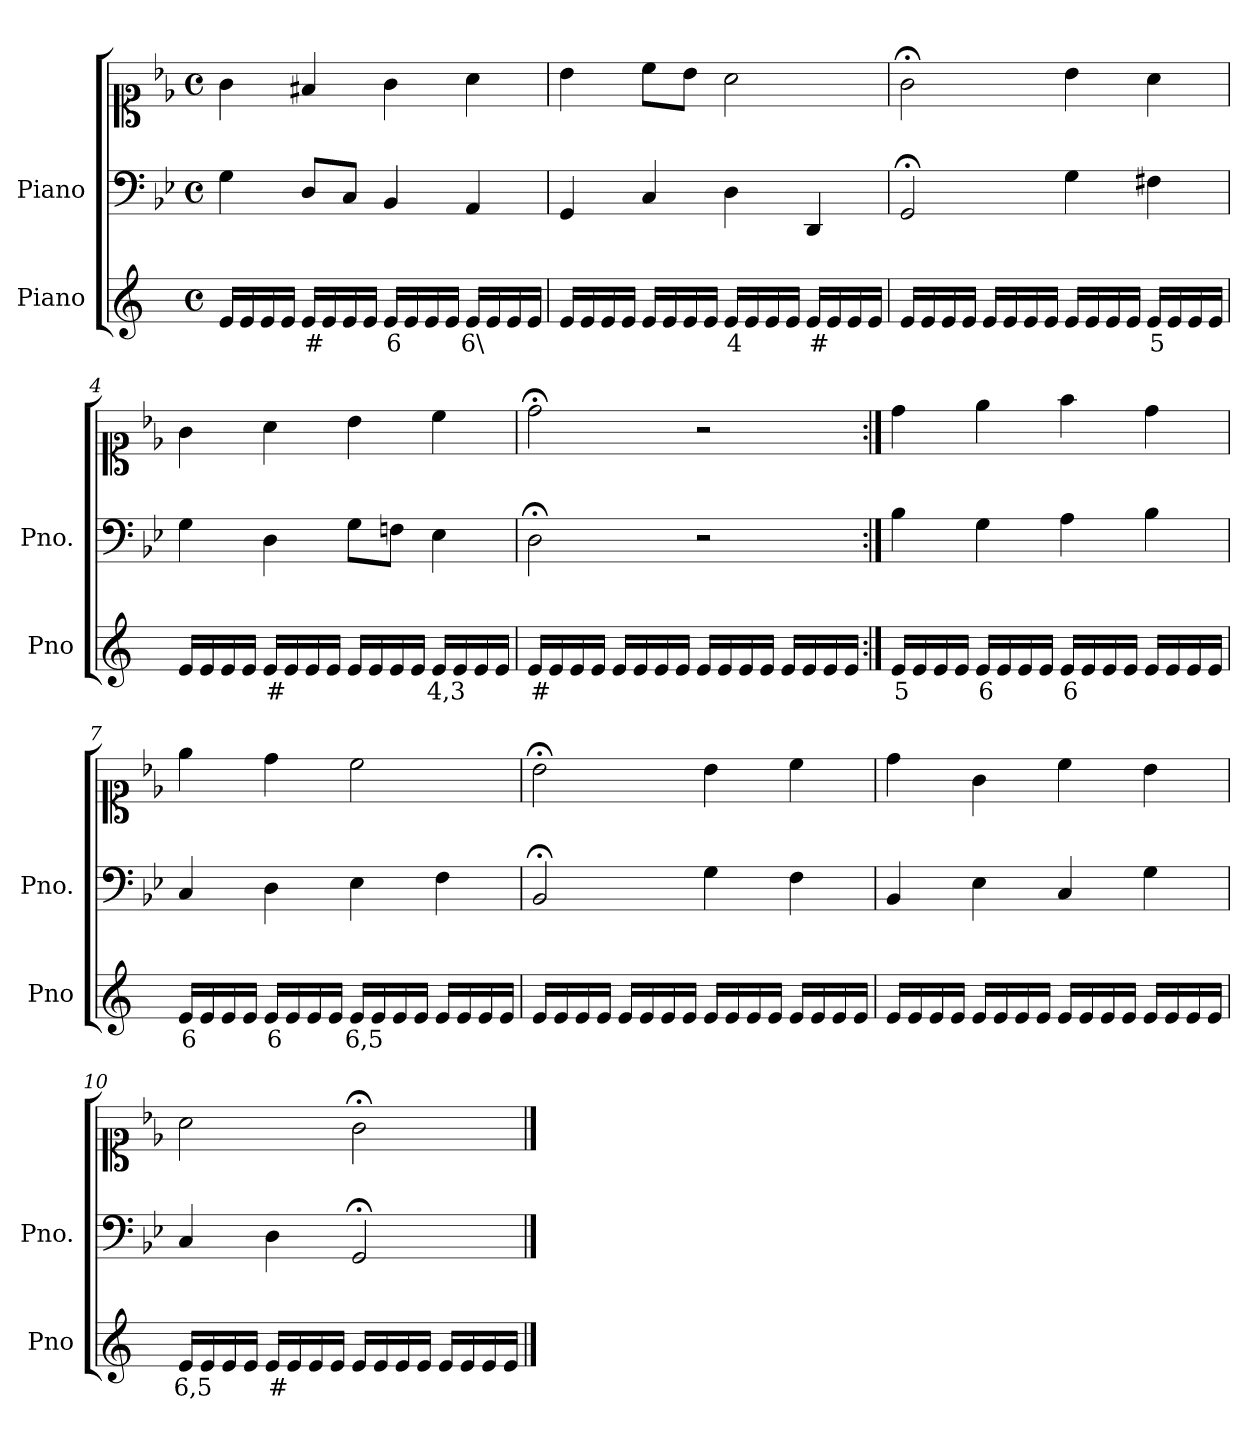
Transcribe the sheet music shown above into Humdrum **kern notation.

**kern	**text	**kern	**kern
*part2	*part2	*part1	*part1
*staff3	*staff3	*staff2	*staff1
*I"Piano	*	*I"Piano	*
*I'Pno	*	*I'Pno.	*
*clefG2	*	*clefF4	*clefC1
*k[]	*	*k[b-e-]	*k[b-e-]
*M4/4	*	*M4/4	*M4/4
*met(c)	*	*met(c)	*met(c)
=1	=1	=1	=1
16e/LL	.	4G\	4g\
16e/	.	.	.
16e/	.	.	.
16e/JJ	.	.	.
!	!LO:LY:b	!	!
16e/LL	#	8D/L	4f#X/
16e/	.	.	.
!	!LO:LY:b	!	!
16e/	_	8C/J	.
16e/JJ	.	.	.
!	!LO:LY:b	!	!
16e/LL	6	4BB-/	4g\
16e/	.	.	.
16e/	.	.	.
16e/JJ	.	.	.
!	!LO:LY:b	!	!
16e/LL	6\	4AA/	4a\
16e/	.	.	.
16e/	.	.	.
16e/JJ	.	.	.
=2	=2	=2	=2
16e/LL	.	4GG/	4b-\
16e/	.	.	.
16e/	.	.	.
16e/JJ	.	.	.
16e/LL	.	4C/	8cc\L
16e/	.	.	.
16e/	.	.	8b-\J
16e/JJ	.	.	.
!	!LO:LY:b	!	!
16e/LL	4	4D\	2a\
16e/	.	.	.
16e/	.	.	.
16e/JJ	.	.	.
!	!LO:LY:b	!	!
16e/LL	#	4DD/	.
16e/	.	.	.
16e/	.	.	.
16e/JJ	.	.	.
=3	=3	=3	=3
16e/LL	.	2GG;</	2g;<\
16e/	.	.	.
16e/	.	.	.
16e/JJ	.	.	.
16e/LL	.	.	.
16e/	.	.	.
16e/	.	.	.
16e/JJ	.	.	.
16e/LL	.	4G\	4b-\
16e/	.	.	.
16e/	.	.	.
16e/JJ	.	.	.
!	!LO:LY:b	!	!
16e/LL	5	4F#X\	4a\
16e/	.	.	.
16e/	.	.	.
16e/JJ	.	.	.
=4	=4	=4	=4
16e/LL	.	4G\	4g\
16e/	.	.	.
16e/	.	.	.
16e/JJ	.	.	.
!	!LO:LY:b	!	!
16e/LL	#	4D\	4a\
16e/	.	.	.
16e/	.	.	.
16e/JJ	.	.	.
16e/LL	.	8G\L	4b-\
16e/	.	.	.
!	!LO:LY:b	!	!
16e/	_	8Fn\J	.
16e/JJ	.	.	.
!	!LO:LY:b	!	!
16e/LL	4,3	4E-\	4cc\
16e/	.	.	.
16e/	.	.	.
16e/JJ	.	.	.
=5	=5	=5	=5
!	!LO:LY:b	!	!
16e/LL	#	2D;<\	2dd;<\
16e/	.	.	.
16e/	.	.	.
16e/JJ	.	.	.
16e/LL	.	.	.
16e/	.	.	.
16e/	.	.	.
16e/JJ	.	.	.
16e/LL	.	2r	2r
16e/	.	.	.
16e/	.	.	.
16e/JJ	.	.	.
16e/LL	.	.	.
16e/	.	.	.
16e/	.	.	.
16e/JJ	.	.	.
=6:|!	=6:|!	=6:|!	=6:|!
!	!LO:LY:b	!	!
16e/LL	5	4B-\	4dd\
16e/	.	.	.
16e/	.	.	.
16e/JJ	.	.	.
!	!LO:LY:b	!	!
16e/LL	6	4G\	4ee-\
16e/	.	.	.
16e/	.	.	.
16e/JJ	.	.	.
!	!LO:LY:b	!	!
16e/LL	6	4A\	4ff\
16e/	.	.	.
16e/	.	.	.
16e/JJ	.	.	.
16e/LL	.	4B-\	4dd\
16e/	.	.	.
16e/	.	.	.
16e/JJ	.	.	.
=7	=7	=7	=7
!	!LO:LY:b	!	!
16e/LL	6	4C/	4ee-\
16e/	.	.	.
16e/	.	.	.
16e/JJ	.	.	.
!	!LO:LY:b	!	!
16e/LL	6	4D\	4dd\
16e/	.	.	.
16e/	.	.	.
16e/JJ	.	.	.
!	!LO:LY:b	!	!
16e/LL	6,5	4E-\	2cc\
16e/	.	.	.
16e/	.	.	.
16e/JJ	.	.	.
16e/LL	.	4F\	.
16e/	.	.	.
16e/	.	.	.
16e/JJ	.	.	.
=8	=8	=8	=8
16e/LL	.	2BB-;</	2b-;<\
16e/	.	.	.
16e/	.	.	.
16e/JJ	.	.	.
16e/LL	.	.	.
16e/	.	.	.
16e/	.	.	.
16e/JJ	.	.	.
16e/LL	.	4G\	4b-\
16e/	.	.	.
16e/	.	.	.
16e/JJ	.	.	.
16e/LL	.	4F\	4cc\
16e/	.	.	.
16e/	.	.	.
16e/JJ	.	.	.
=9	=9	=9	=9
16e/LL	.	4BB-/	4dd\
16e/	.	.	.
16e/	.	.	.
16e/JJ	.	.	.
16e/LL	.	4E-\	4g\
16e/	.	.	.
16e/	.	.	.
16e/JJ	.	.	.
16e/LL	.	4C/	4cc\
16e/	.	.	.
16e/	.	.	.
16e/JJ	.	.	.
16e/LL	.	4G\	4b-\
16e/	.	.	.
16e/	.	.	.
16e/JJ	.	.	.
=10	=10	=10	=10
!	!LO:LY:b	!	!
16e/LL	6,5	4C/	2a\
16e/	.	.	.
16e/	.	.	.
16e/JJ	.	.	.
!	!LO:LY:b	!	!
16e/LL	#	4D\	.
16e/	.	.	.
16e/	.	.	.
16e/JJ	.	.	.
16e/LL	.	2GG;</	2g;<\
16e/	.	.	.
16e/	.	.	.
16e/JJ	.	.	.
16e/LL	.	.	.
16e/	.	.	.
16e/	.	.	.
16e/JJ	.	.	.
==	==	==	==
*-	*-	*-	*-
